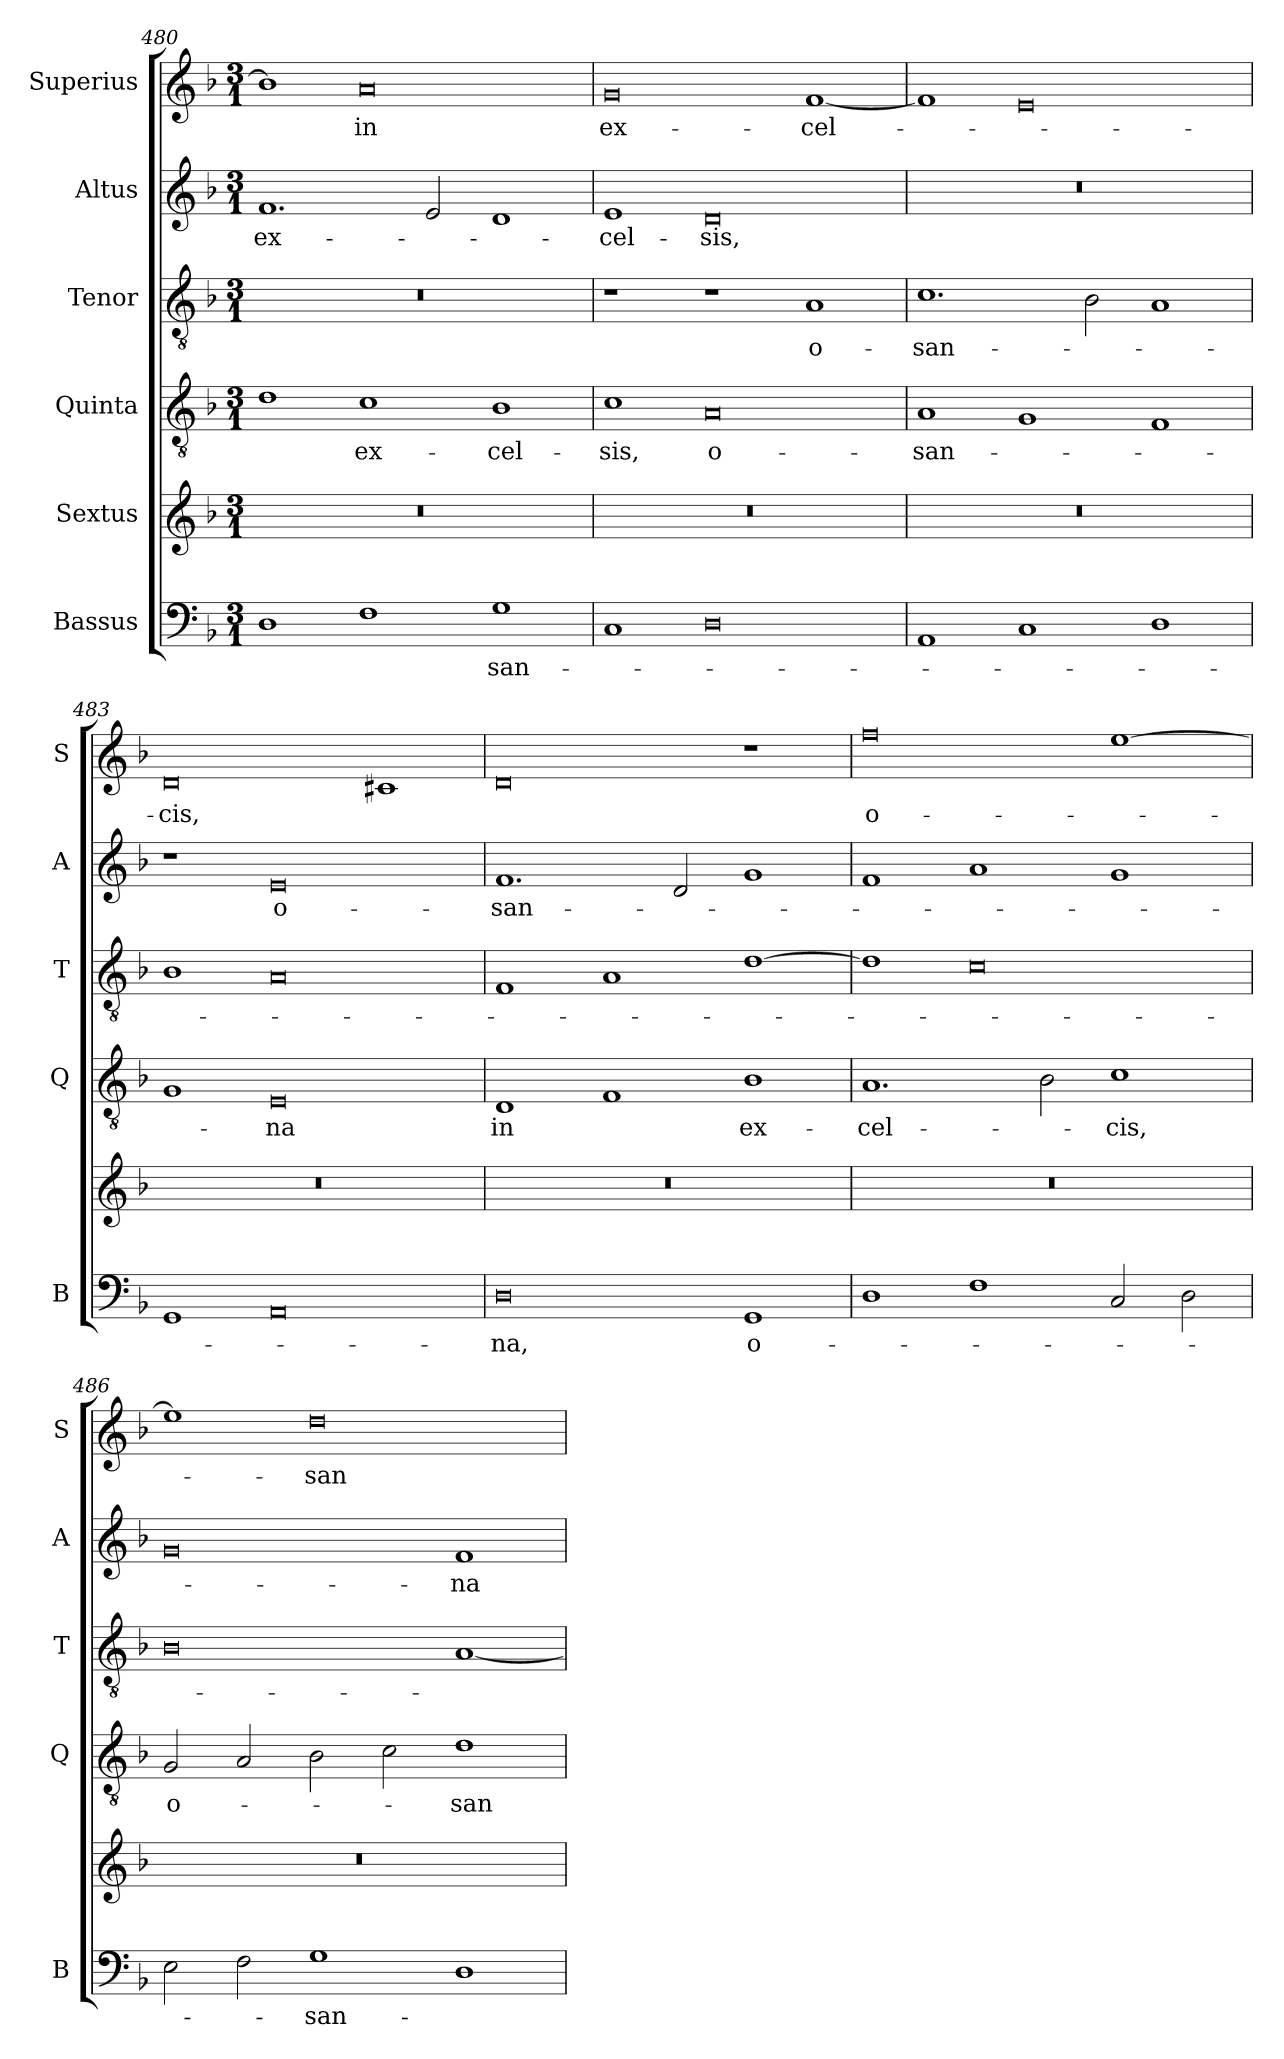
**kern	**text	**kern	**kern	**text	**kern	**text	**kern	**text	**kern	**text
*part6	*part6	*part5	*part4	*part4	*part3	*part3	*part2	*part2	*part1	*part1
*staff6	*staff6	*staff5	*staff4	*staff4	*staff3	*staff3	*staff2	*staff2	*staff1	*staff1
*I"Bassus	*	*I"Sextus	*I"Quinta	*	*I"Tenor	*	*I"Altus	*	*I"Superius	*
*I'B	*	*	*I'Q	*	*I'T	*	*I'A	*	*I'S	*
*clefF4	*	*clefG2	*clefGv2	*	*clefGv2	*	*clefG2	*	*clefG2	*
*k[b-]	*	*k[b-]	*k[b-]	*	*k[b-]	*	*k[b-]	*	*k[b-]	*
*F:	*	*F:	*F:	*	*F:	*	*F:	*	*F:	*
*M3/1	*	*M3/1	*M3/1	*	*M3/1	*	*M3/1	*	*M3/1	*
=480	=480	=480	=480	=480	=480	=480	=480	=480	=480	=480
!	!	!	!	!	!	!	!	!LO:LY:b	!	!
1D	.	0.r	1d	.	0.r	.	1.f	ex-	1b-]	.
!	!	!	!	!LO:LY:b	!	!	!	!	!	!LO:LY:b
1F	.	.	1c	ex-	.	.	.	.	0a	in
.	.	.	.	.	.	.	2e/	.	.	.
!	!LO:LY:b	!	!	!LO:LY:b	!	!	!	!	!	!
1G	-san-	.	1B-	-cel-	.	.	1d	.	.	.
=481	=481	=481	=481	=481	=481	=481	=481	=481	=481	=481
!	!	!	!	!LO:LY:b	!	!	!	!LO:LY:b	!	!LO:LY:b
1C	.	0.r	1c	-sis,	1r	.	1e	-cel-	0g	ex-
!	!	!	!	!LO:LY:b	!	!	!	!LO:LY:b	!	!
0D	.	.	0A	o-	1r	.	0d	-sis,	.	.
!	!	!	!	!	!	!LO:LY:b	!	!	!	!LO:LY:b
.	.	.	.	.	1A	o-	.	.	[1f	-cel-
=482	=482	=482	=482	=482	=482	=482	=482	=482	=482	=482
!	!	!	!	!LO:LY:b	!	!LO:LY:b	!	!	!	!
1AA	.	0.r	1A	-san-	1.c	-san-	0.r	.	1f]	.
1C	.	.	1G	.	.	.	.	.	0e	.
.	.	.	.	.	2B-\	.	.	.	.	.
1D	.	.	1F	.	1A	.	.	.	.	.
=483	=483	=483	=483	=483	=483	=483	=483	=483	=483	=483
!	!	!	!	!	!	!	!	!	!	!LO:LY:b
1GG	.	0.r	1G	.	1B-	.	1r	.	0d	-cis,
!	!	!	!	!LO:LY:b	!	!	!	!LO:LY:b	!	!
0AA	.	.	0E	-na	0A	.	0e	o-	.	.
.	.	.	.	.	.	.	.	.	1c#X	.
!!LO:LB:g=z
=484	=484	=484	=484	=484	=484	=484	=484	=484	=484	=484
!	!LO:LY:b	!	!	!LO:LY:b	!	!	!	!LO:LY:b	!	!
0D	-na,	0.r	1D	in	1F	.	1.f	-san-	0d	.
.	.	.	1F	.	1A	.	.	.	.	.
.	.	.	.	.	.	.	2d/	.	.	.
!	!LO:LY:b	!	!	!LO:LY:b	!	!	!	!	!	!
1GG	o-	.	1B-	ex-	[1d	.	1g	.	1r	.
=485	=485	=485	=485	=485	=485	=485	=485	=485	=485	=485
!	!	!	!	!LO:LY:b	!	!	!	!	!	!LO:LY:b
1D	.	0.r	1.A	-cel-	1d]	.	1f	.	0ff	o-
1F	.	.	.	.	0c	.	1a	.	.	.
.	.	.	2B-\	.	.	.	.	.	.	.
!	!	!	!	!LO:LY:b	!	!	!	!	!	!
2C/	.	.	1c	-cis,	.	.	1g	.	[1ee	.
2D\	.	.	.	.	.	.	.	.	.	.
=486	=486	=486	=486	=486	=486	=486	=486	=486	=486	=486
!	!	!	!	!LO:LY:b	!	!	!	!	!	!
2E\	.	0.r	2G/	o-	0B-	.	0g	.	1ee]	.
2F\	.	.	2A/	.	.	.	.	.	.	.
!	!LO:LY:b	!	!	!	!	!	!	!	!	!LO:LY:b
1G	-san-	.	2B-\	.	.	.	.	.	0dd	-san-
.	.	.	2c\	.	.	.	.	.	.	.
!	!	!	!	!LO:LY:b	!	!	!	!LO:LY:b	!	!
1D	.	.	1d	-san-	[1A	.	1f	-na	.	.
=	=	=	=	=	=	=	=	=	=	=
*-	*-	*-	*-	*-	*-	*-	*-	*-	*-	*-
